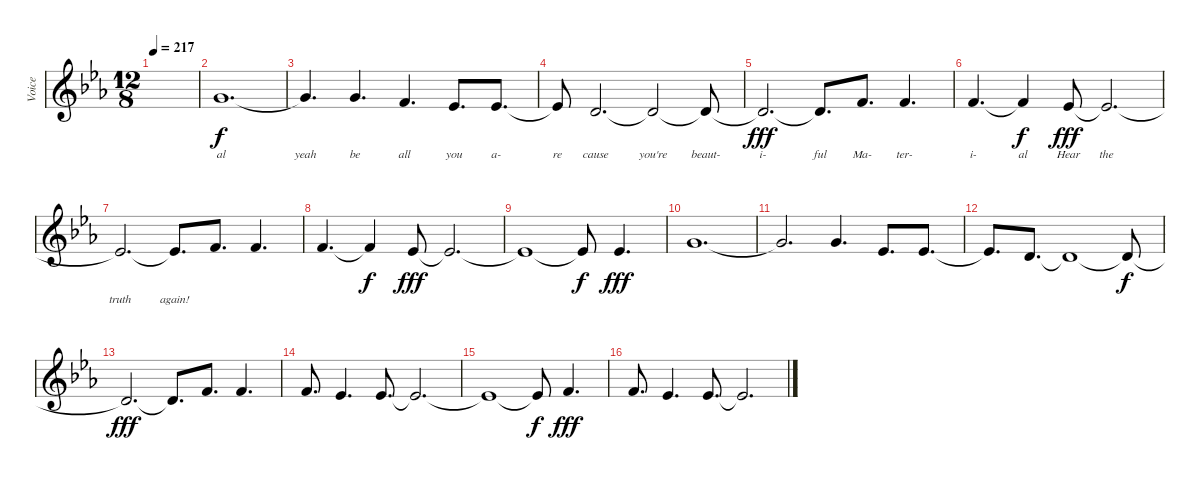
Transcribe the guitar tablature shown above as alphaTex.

\track ("Voice" "Voice") {instrument viola}
\staff {score}
\tuning (E4 B3 G3 D3 A2 E2 B1) {hide}
\ts (12 8)
\tempo 217
\clef g2
\ks eb
|
8.2.1{d lyrics (0 "al") lyrics (1 "") lyrics (2 "") lyrics (3 "") lyrics (4 "")} |
8.2{t}.4{d lyrics (0 "yeah") lyrics (1 "") lyrics (2 "") lyrics (3 "") lyrics (4 "")} 8.2.4{d lyrics (0 "be") lyrics (1 "") lyrics (2 "") lyrics (3 "") lyrics (4 "")} 6.2.4{d lyrics (0 "all") lyrics (1 "") lyrics (2 "") lyrics (3 "") lyrics (4 "")} 8.3.8{d lyrics (0 "you") lyrics (1 "") lyrics (2 "") lyrics (3 "") lyrics (4 "")} 8.3.8{d lyrics (0 "a-") lyrics (1 "") lyrics (2 "") lyrics (3 "") lyrics (4 "")} |
8.3{t}.8{lyrics (0 "re") lyrics (1 "") lyrics (2 "") lyrics (3 "") lyrics (4 "")} 7.3.2{d lyrics (0 "cause") lyrics (1 "") lyrics (2 "") lyrics (3 "") lyrics (4 "")} 7.3{t}.2{lyrics (0 "you're") lyrics (1 "") lyrics (2 "") lyrics (3 "") lyrics (4 "")} 7.3{t}.8{lyrics (0 "beaut-") lyrics (1 "") lyrics (2 "") lyrics (3 "") lyrics (4 "") dy f} |
7.3{t}.2{d lyrics (0 "i-") lyrics (1 "") lyrics (2 "") lyrics (3 "") lyrics (4 "") dy fff} 7.3{t}.8{d lyrics (0 "ful") lyrics (1 "") lyrics (2 "") lyrics (3 "") lyrics (4 "")} 6.2.8{d lyrics (0 "Ma-") lyrics (1 "") lyrics (2 "") lyrics (3 "") lyrics (4 "")} 6.2.4{d lyrics (0 "ter-") lyrics (1 "") lyrics (2 "") lyrics (3 "") lyrics (4 "")} |
6.2.4{d lyrics (0 "i-") lyrics (1 "") lyrics (2 "") lyrics (3 "") lyrics (4 "")} 6.2{t}.4{lyrics (0 "al") lyrics (1 "") lyrics (2 "") lyrics (3 "") lyrics (4 "") dy f} 8.3.8{lyrics (0 "Hear") lyrics (1 "") lyrics (2 "") lyrics (3 "") lyrics (4 "") dy fff} 8.3{t}.2{d lyrics (0 "the") lyrics (1 "") lyrics (2 "") lyrics (3 "") lyrics (4 "")} |
8.3{t}.2{d lyrics (0 "truth") lyrics (1 "") lyrics (2 "") lyrics (3 "") lyrics (4 "")} 8.3{t}.8{d lyrics (0 "again!") lyrics (1 "") lyrics (2 "") lyrics (3 "") lyrics (4 "")} 6.2.8{d} 6.2.4{d} |
6.2.4{d} 6.2{t}.4{dy f} 8.3.8{dy fff} 8.3{t}.2{d} |
8.3{t}.1 8.3{t}.8{dy f} 4.2.4{d dy fff} |
8.2.1{d} |
8.2{t}.2{d} 8.2.4{d} 8.3.8{d} 8.3.8{d} |
8.3{t}.8{d} 7.3.8{d} 7.3{t}.1 7.3{t}.8{dy f} |
7.3{t}.2{d dy fff} 7.3{t}.8{d} 6.2.8{d} 6.2.4{d} |
6.2.8{d} 4.2.4{d} 4.2.8{d} 4.2{t}.2{d} |
4.2{t}.1 4.2{t}.8{dy f} 6.2.4{d dy fff} |
6.2.8{d} 4.2.4{d} 4.2.8{d} 4.2{t}.2{d}
